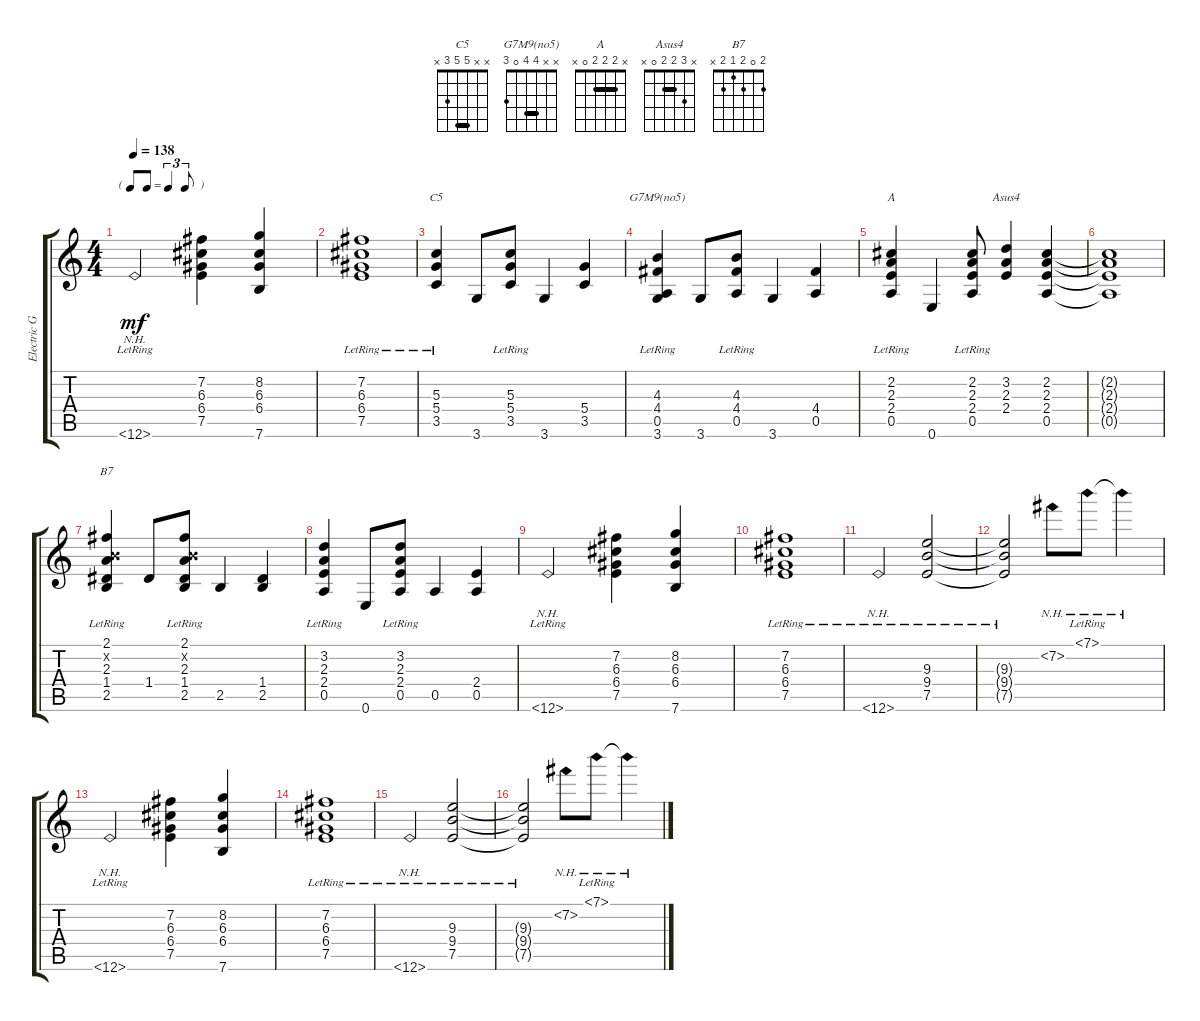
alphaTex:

\track ("Electric Guitar (Jazz)" "Electric G") {instrument electricguitarjazz}
\staff {score tabs}
\tuning (E4 B3 G3 D3 A2 E2) {hide}
\chord ("C5" x x 5 5 3 x) {barre 5}
\chord ("G7M9(no5)" x x 4 4 0 3) {barre 4}
\chord ("A" x 2 2 2 0 x) {barre 2}
\chord ("Asus4" x 3 2 2 0 x) {barre 2}
\chord ("B7" 2 0 2 1 2 x)
\ts (4 4)
\tf triplet8th
\tempo 138
\clef g2
\ks c
12.6{nh lr}.2{dy mf} (7.2 6.3 6.4 7.5).4 (8.2 6.3 6.4 7.6).4 |
(7.2{lr} 6.3{lr} 6.4{lr} 7.5{lr}).1 |
(5.3{lr} 5.4{lr} 3.5{lr}).4{ch "C5"} 3.6.8 (5.3{lr} 5.4{lr} 3.5{lr}).8 3.6.4 (5.4 3.5).4 |
(4.3{lr} 4.4{lr} 0.5{lr} 3.6).4{ch "G7M9(no5)"} 3.6.8 (4.3{lr} 4.4{lr} 0.5{lr}).8 3.6.4 (4.4 0.5).4 |
(2.2 2.3{lr} 2.4{lr} 0.5{lr}).4{ch "A"} 0.6.4 (2.2 2.3{lr} 2.4{lr} 0.5).8 (3.2 2.3 2.4).4{ch "Asus4"} (2.2 2.3 2.4 0.5).4 |
(2.2{t} 2.3{t} 2.4{t} 0.5{t}).1 |
(2.1 0.2{x} 2.3{lr} 1.4{lr} 2.5{lr}).4{ch "B7"} 1.4.8 (2.1 0.2{x} 2.3{lr} 1.4{lr} 2.5{lr}).8 2.5.4 (1.4 2.5).4 |
(3.2 2.3{lr} 2.4{lr} 0.5{lr}).4 0.6.8 (3.2 2.3{lr} 2.4{lr} 0.5{lr}).8 0.5.4 (2.4 0.5).4 |
12.6{nh lr}.2 (7.2 6.3 6.4 7.5).4 (8.2 6.3 6.4 7.6).4 |
(7.2{lr} 6.3{lr} 6.4{lr} 7.5{lr}).1 |
12.6{nh lr}.2 (9.3{lr} 9.4{lr} 7.5{lr}).2 |
(9.3{lr t} 9.4{lr t} 7.5{lr t}).2 7.2{nh}.8 7.1{nh lr}.8 7.1{nh t}.4 |
12.6{nh lr}.2 (7.2 6.3 6.4 7.5).4 (8.2 6.3 6.4 7.6).4 |
(7.2{lr} 6.3{lr} 6.4{lr} 7.5{lr}).1 |
12.6{nh lr}.2 (9.3{lr} 9.4{lr} 7.5{lr}).2 |
(9.3{lr t} 9.4{lr t} 7.5{lr t}).2 7.2{nh}.8 7.1{nh lr}.8 7.1{nh t}.4
